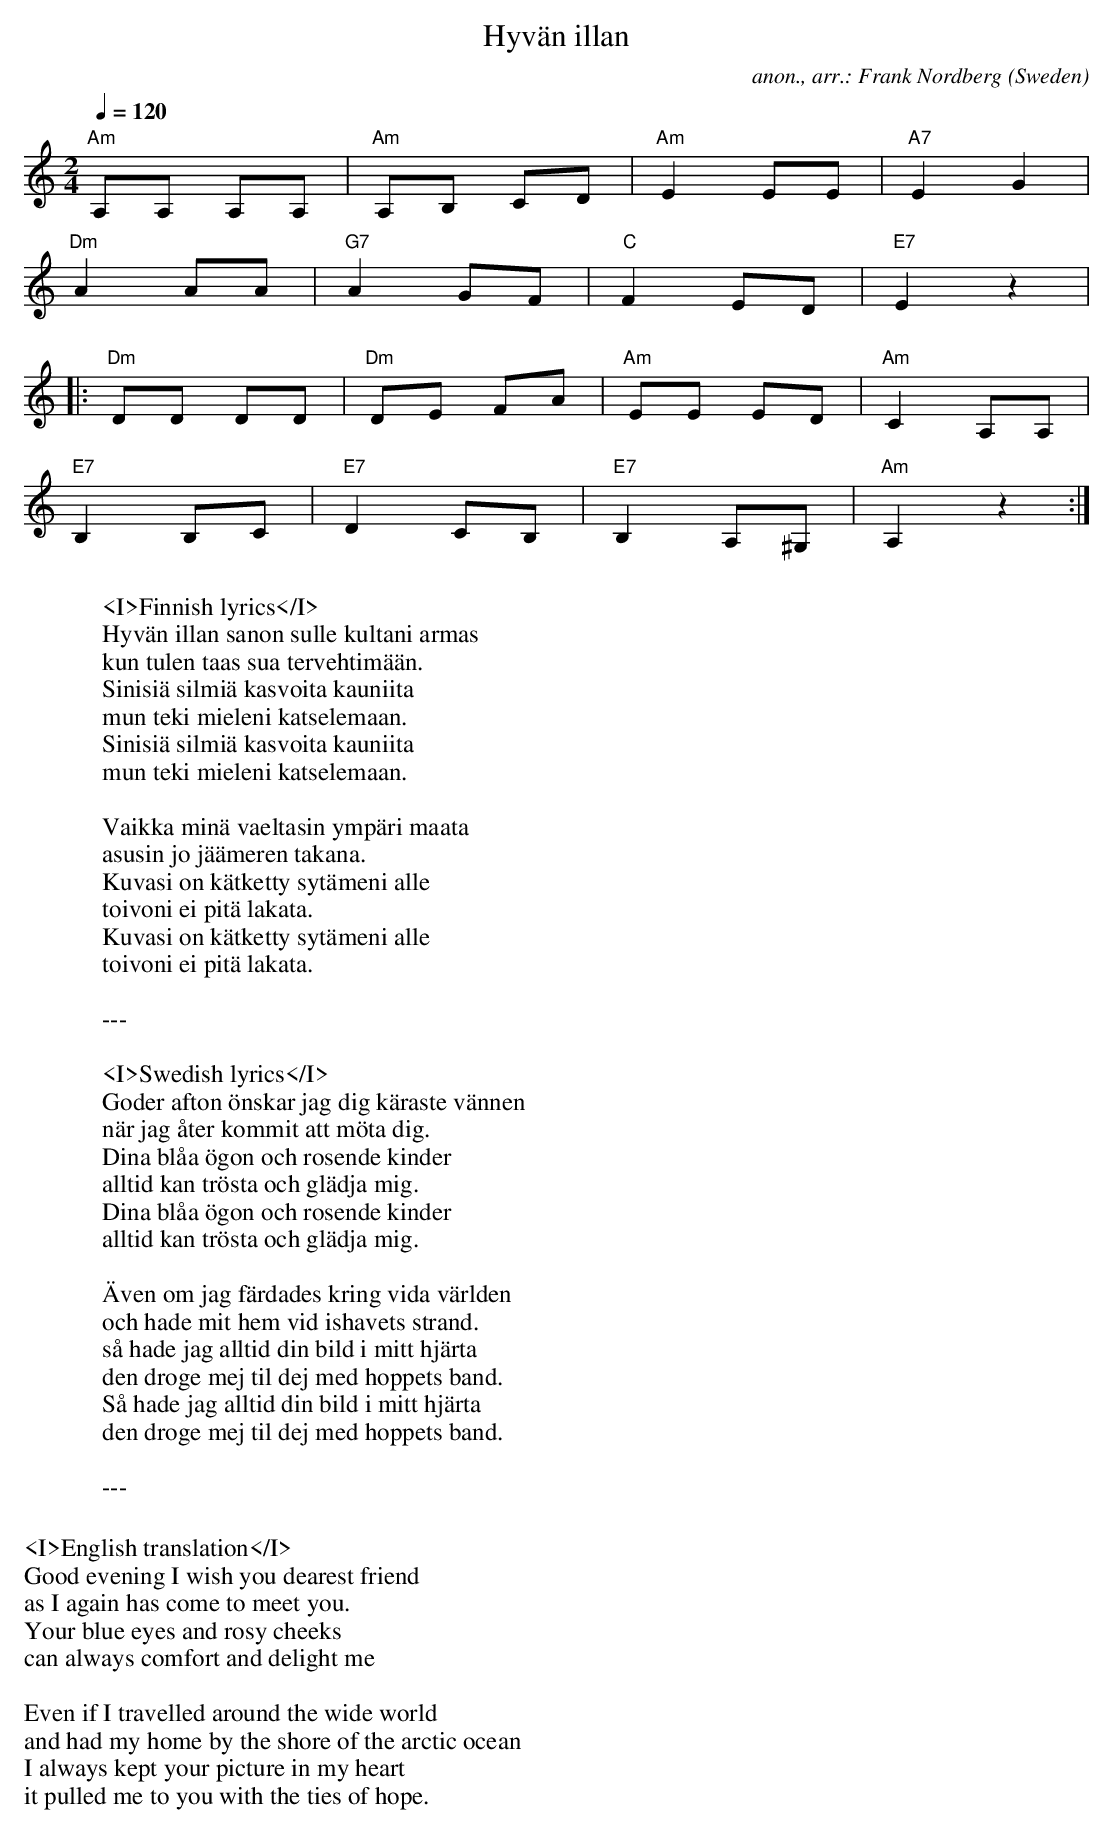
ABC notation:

X:1
T:Hyvän illan
C:anon., arr.: Frank Nordberg
O:Sweden
V:1 Program 1 71
M:2/4
L:1/8
Q:1/4=120
K:Am
"Am"A,A, A,A,|"Am"A,B, CD|"Am"E2 EE|"A7"E2 G2|
"Dm"A2 AA|"G7"A2 GF|"C"F2 ED|"E7"E2 z2|
|:"Dm"DD DD|"Dm"DE FA|"Am"EE ED|"Am"C2 A,A,|
"E7"B,2 B,C|"E7"D2 CB,|"E7"B,2 A,^G,|"Am"A,2 z2:|
W:
W:<I>Finnish lyrics</I>
W:Hyvän illan sanon sulle kultani armas
W:kun tulen taas sua tervehtimään.
W:Sinisiä silmiä kasvoita kauniita
W:mun teki mieleni katselemaan.
W:Sinisiä silmiä kasvoita kauniita
W:mun teki mieleni katselemaan.
W:
W:Vaikka minä vaeltasin ympäri maata
W:asusin jo jäämeren takana.
W:Kuvasi on kätketty sytämeni alle
W:toivoni ei pitä lakata.
W:Kuvasi on kätketty sytämeni alle
W:toivoni ei pitä lakata.
W:
W:---
W:
W:<I>Swedish lyrics</I>
W:Goder afton önskar jag dig käraste vännen
W:när jag \aater kommit att möta dig.
W:Dina bl\aaa ögon och rosende kinder
W:alltid kan trösta och glädja mig.
W:Dina bl\aaa ögon och rosende kinder
W:alltid kan trösta och glädja mig.
W:
W:Även om jag färdades kring vida världen
W:och hade mit hem vid ishavets strand.
W:s\aa hade jag alltid din bild i mitt hjärta
W:den droge mej til dej med hoppets band.
W:S\aa hade jag alltid din bild i mitt hjärta
W:den droge mej til dej med hoppets band.
W:
W:---
W:
W:<I>English translation</I>
W:Good evening I wish you dearest friend
W:as I again has come to meet you.
W:Your blue eyes and rosy cheeks
W:can always comfort and delight me
W:
W:Even if I travelled around the wide world
W:and had my home by the shore of the arctic ocean
W:I always kept your picture in my heart
W:it pulled me to you with the ties of hope.
